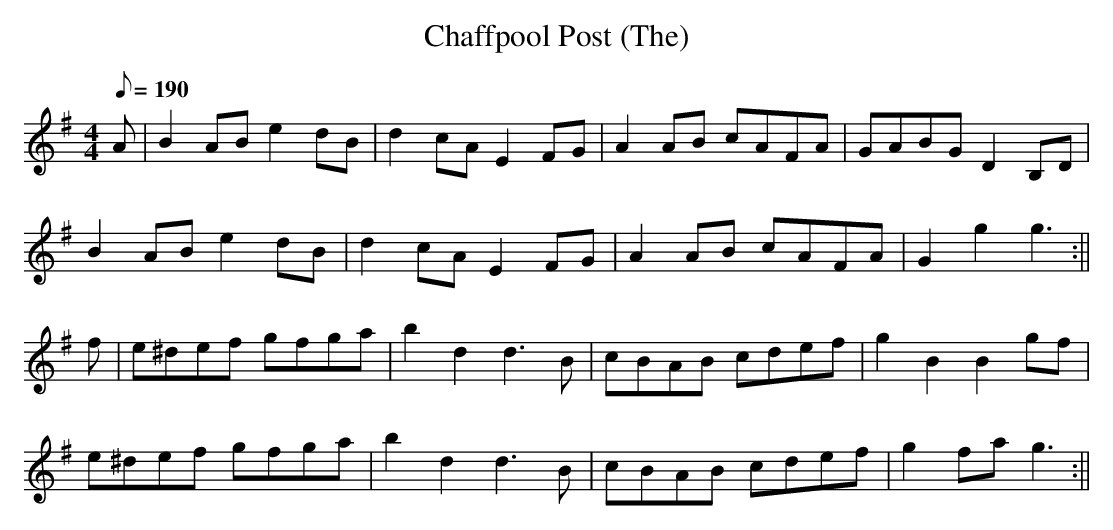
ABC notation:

X:1
T:Chaffpool Post (The)
M:4/4
L:1/8
Q:190
K:G
A | B2AB e2dB | d2cA E2FG | A2AB cAFA | GABG D2B,D |
B2AB e2dB | d2cA E2FG | A2AB cAFA | G2g2 g3 :||
f | e^def gfga | b2d2 d3 B | cBAB cdef | g2B2 B2gf |
e^def gfga | b2d2 d3 B | cBAB cdef | g2fa g3 :||
